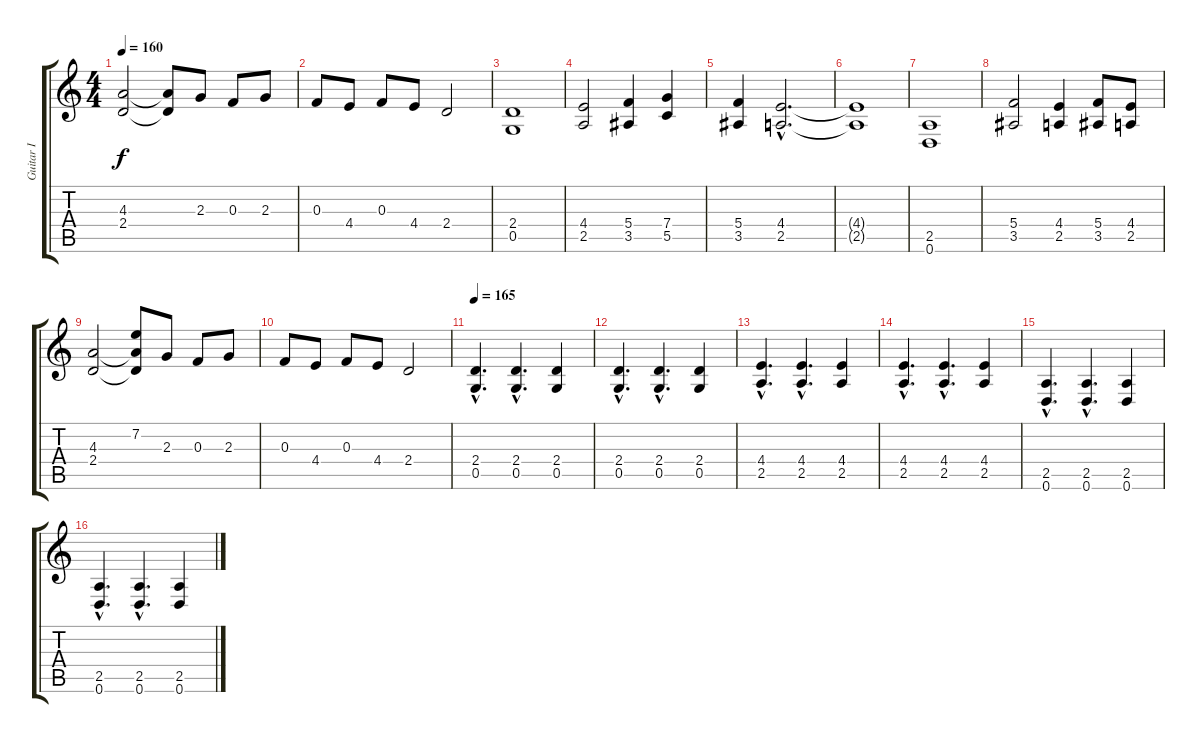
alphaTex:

\track ("Guitar I" "Guitar I") {instrument distortionguitar}
\staff {score tabs}
\tuning (D4 A3 F3 C3 G2 D2) {hide}
\ts (4 4)
\tempo 160
\clef g2
\ks c
(4.3 2.4).2{dy f} (4.3{t} 2.4{t}).8 2.3.8 0.3.8 2.3.8 |
0.3.8 4.4.8 0.3.8 4.4.8 2.4.2 |
(2.4 0.5).1 |
(4.4 2.5).2 (5.4 3.5).4 (7.4 5.5).4 |
(5.4 3.5).4 (4.4{hac} 2.5{hac}).2{d} |
(4.4{t} 2.5{t}).1 |
(2.5 0.6).1 |
(5.4 3.5).2 (4.4 2.5).4 (5.4 3.5).8 (4.4 2.5).8 |
(4.3 2.4).2 (7.2 4.3{t} 2.4{t}).8 2.3.8 0.3.8 2.3.8 |
0.3.8 4.4.8 0.3.8 4.4.8 2.4.2 |
\tempo 165
(2.4{hac} 0.5{hac}).4{d} (2.4{hac} 0.5{hac}).4{d} (2.4 0.5).4 |
(2.4{hac} 0.5{hac}).4{d} (2.4{hac} 0.5{hac}).4{d} (2.4 0.5).4 |
(4.4{hac} 2.5{hac}).4{d} (4.4{hac} 2.5{hac}).4{d} (4.4 2.5).4 |
(4.4{hac} 2.5{hac}).4{d} (4.4{hac} 2.5{hac}).4{d} (4.4 2.5).4 |
(2.5{hac} 0.6{hac}).4{d} (2.5{hac} 0.6{hac}).4{d} (2.5 0.6).4 |
(2.5{hac} 0.6{hac}).4{d} (2.5{hac} 0.6{hac}).4{d} (2.5 0.6).4
